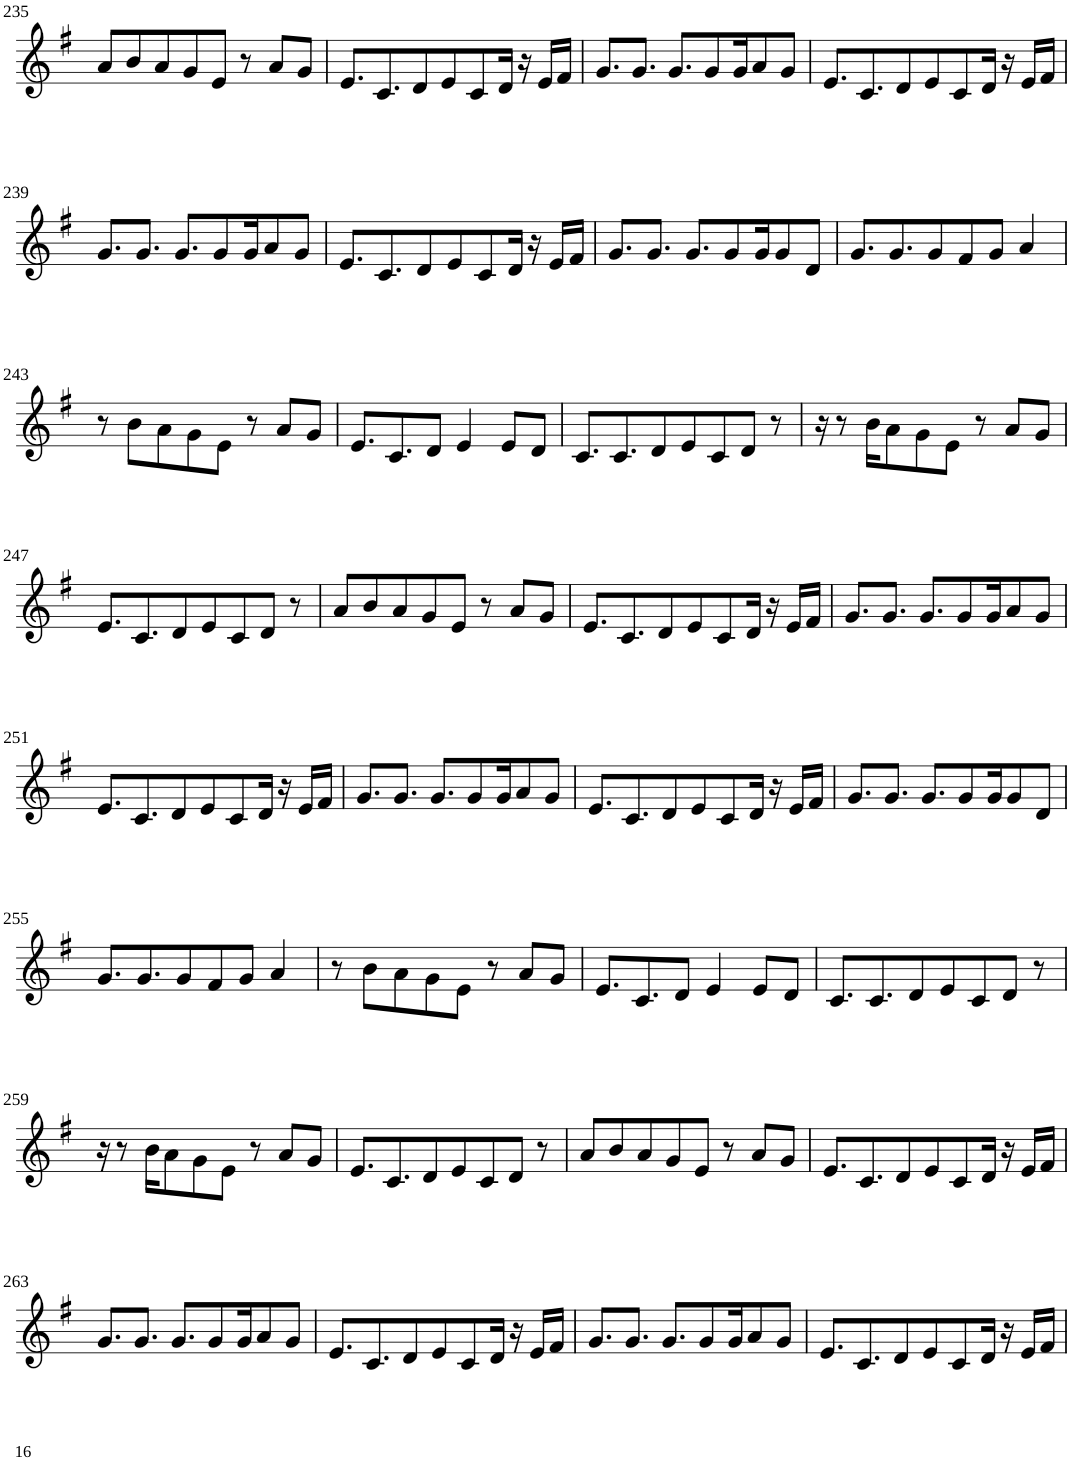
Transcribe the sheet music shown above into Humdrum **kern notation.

**kern
*part1
*staff1
*I"Violin
!!LO:PB:g=z
*clefG2
*k[f#]
*G:
*M8/8
=235
8a/L
8b/
8a/
8g/
8e/J
8r
8a/L
8g/J
=236
8.e/L
8.c/
8d/
8e/
8c/
16d/Jk
16r
16e/LL
16f#/JJ
=237
8.g/L
8.g/J
8.g/L
8g/
16g/K
8a/
8g/J
=238
8.e/L
8.c/
8d/
8e/
8c/
16d/Jk
16r
16e/LL
16f#/JJ
!!LO:LB:g=z
=239
8.g/L
8.g/J
8.g/L
8g/
16g/K
8a/
8g/J
=240
8.e/L
8.c/
8d/
8e/
8c/
16d/Jk
16r
16e/LL
16f#/JJ
=241
8.g/L
8.g/J
8.g/L
8g/
16g/K
8g/
8d/J
=242
8.g/L
8.g/
8g/
8f#/
8g/J
4a/
!!LO:LB:g=z
=243
8r
8b\L
8a\
8g\
8e\J
8r
8a/L
8g/J
=244
8.e/L
8.c/
8d/J
4e/
8e/L
8d/J
=245
8.c/L
8.c/
8d/
8e/
8c/
8d/J
8r
=246
16r
8r
16b\KL
8a\
8g\
8e\J
8r
8a/L
8g/J
!!LO:LB:g=z
=247
8.e/L
8.c/
8d/
8e/
8c/
8d/J
8r
=248
8a/L
8b/
8a/
8g/
8e/J
8r
8a/L
8g/J
=249
8.e/L
8.c/
8d/
8e/
8c/
16d/Jk
16r
16e/LL
16f#/JJ
=250
8.g/L
8.g/J
8.g/L
8g/
16g/K
8a/
8g/J
!!LO:LB:g=z
=251
8.e/L
8.c/
8d/
8e/
8c/
16d/Jk
16r
16e/LL
16f#/JJ
=252
8.g/L
8.g/J
8.g/L
8g/
16g/K
8a/
8g/J
=253
8.e/L
8.c/
8d/
8e/
8c/
16d/Jk
16r
16e/LL
16f#/JJ
=254
8.g/L
8.g/J
8.g/L
8g/
16g/K
8g/
8d/J
!!LO:LB:g=z
=255
8.g/L
8.g/
8g/
8f#/
8g/J
4a/
=256
8r
8b\L
8a\
8g\
8e\J
8r
8a/L
8g/J
=257
8.e/L
8.c/
8d/J
4e/
8e/L
8d/J
=258
8.c/L
8.c/
8d/
8e/
8c/
8d/J
8r
!!LO:LB:g=z
=259
16r
8r
16b\KL
8a\
8g\
8e\J
8r
8a/L
8g/J
=260
8.e/L
8.c/
8d/
8e/
8c/
8d/J
8r
=261
8a/L
8b/
8a/
8g/
8e/J
8r
8a/L
8g/J
=262
8.e/L
8.c/
8d/
8e/
8c/
16d/Jk
16r
16e/LL
16f#/JJ
!!LO:LB:g=z
=263
8.g/L
8.g/J
8.g/L
8g/
16g/K
8a/
8g/J
=264
8.e/L
8.c/
8d/
8e/
8c/
16d/Jk
16r
16e/LL
16f#/JJ
=265
8.g/L
8.g/J
8.g/L
8g/
16g/K
8a/
8g/J
=266
8.e/L
8.c/
8d/
8e/
8c/
16d/Jk
16r
16e/LL
16f#/JJ
=
*-
